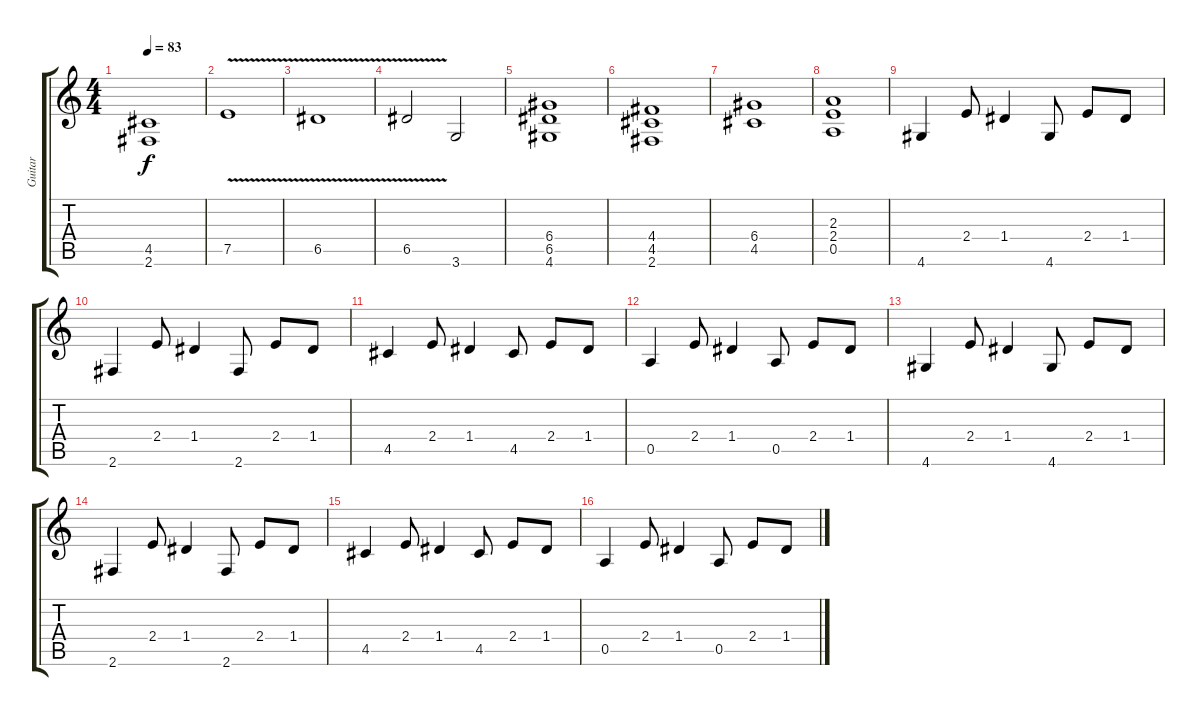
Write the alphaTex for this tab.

\track ("Guitar" "Guitar") {instrument distortionguitar}
\staff {score tabs}
\tuning (E4 B3 G3 D3 A2 E2) {hide}
\ts (4 4)
\tempo 83
\clef g2
\ks c
(4.5 2.6).1{dy f} |
7.5{v}.1 |
6.5{v}.1 |
6.5{v}.2 3.6.2 |
(6.4 6.5 4.6).1 |
(4.4 4.5 2.6).1 |
(6.4 4.5).1 |
(2.3 2.4 0.5).1 |
4.6.4 2.4.8 1.4.4 4.6.8 2.4.8 1.4.8 |
2.6.4 2.4.8 1.4.4 2.6.8 2.4.8 1.4.8 |
4.5.4 2.4.8 1.4.4 4.5.8 2.4.8 1.4.8 |
0.5.4 2.4.8 1.4.4 0.5.8 2.4.8 1.4.8 |
4.6.4 2.4.8 1.4.4 4.6.8 2.4.8 1.4.8 |
2.6.4 2.4.8 1.4.4 2.6.8 2.4.8 1.4.8 |
4.5.4 2.4.8 1.4.4 4.5.8 2.4.8 1.4.8 |
0.5.4 2.4.8 1.4.4 0.5.8 2.4.8 1.4.8
